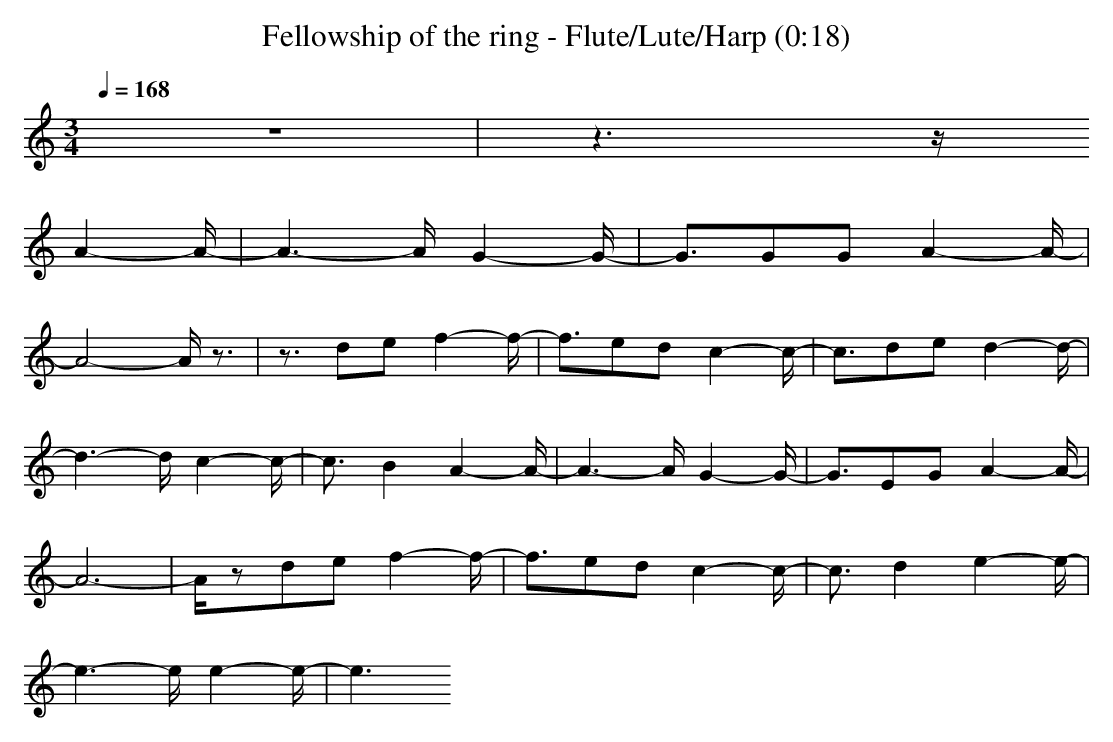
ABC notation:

X:1
T:Fellowship of the ring - Flute/Lute/Harp (0:18)
M:3/4
L:1/8
Q:1/4=168
K:C
z6|z3 z/2
A2-A/2-|A3- A/2G2-G/2-|G3/2GGA2-A/2-|
A4-A/2z3/2|z3/2def2-f/2-|f3/2edc2-c/2-|c3/2ded2-d/2-|
d3- d/2c2-c/2-|c3/2B2A2-A/2-|A3- A/2G2-G/2-|G3/2EGA2-A/2-|
A6-|A/2zdef2-f/2-|f3/2edc2-c/2-|c3/2d2e2-e/2-|
e3- e/2e2-e/2-|e3
